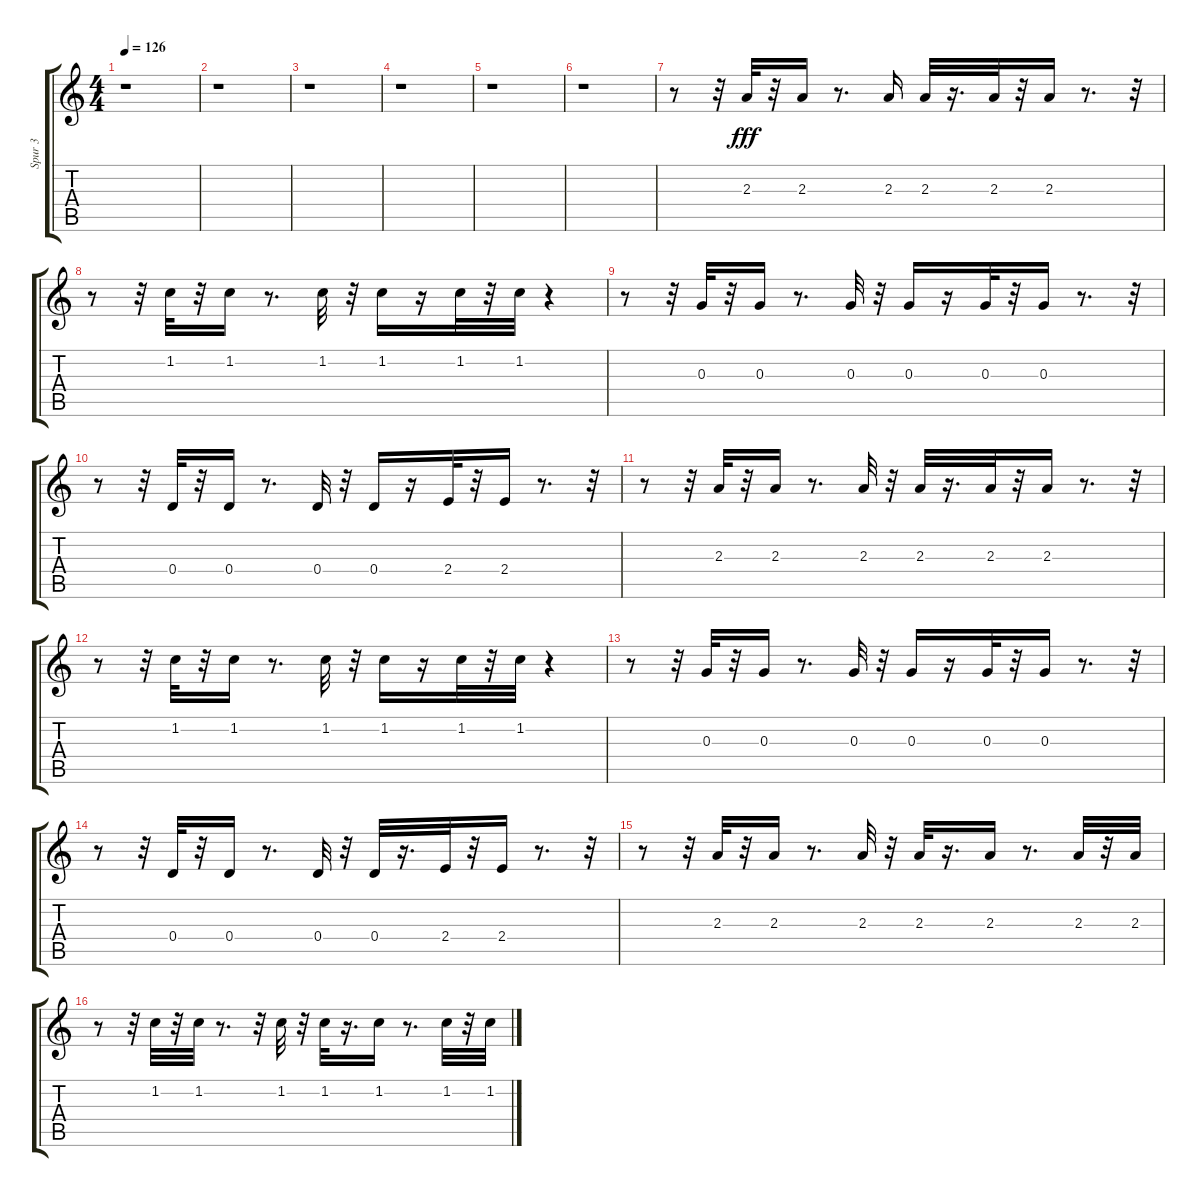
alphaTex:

\track ("Spur 3" "Spur 3") {instrument electricguitarmuted}
\staff {score tabs}
\tuning (E4 B3 G3 D3 A2 E2) {hide}
\ts (4 4)
\tempo 126
\clef g2
\ks c
r.1{dy fff instrument electricguitarmuted} |
r.1 |
r.1 |
r.1 |
r.1 |
r.1 |
r.8 r.32 2.3.32 r.32 2.3.16 r.8{d} 2.3.16 2.3.32 r.16{d} 2.3.32 r.32 2.3.16 r.8{d} r.32 |
r.8 r.32 1.2.32 r.32 1.2.16 r.8{d} 1.2.32 r.32 1.2.16 r.16 1.2.32 r.32 1.2.32 r.4 |
r.8 r.32 0.3.32 r.32 0.3.16 r.8{d} 0.3.32 r.32 0.3.16 r.16 0.3.32 r.32 0.3.16 r.8{d} r.32 |
r.8 r.32 0.4.32 r.32 0.4.16 r.8{d} 0.4.32 r.32 0.4.16 r.16 2.4.32 r.32 2.4.16 r.8{d} r.32 |
r.8 r.32 2.3.32 r.32 2.3.16 r.8{d} 2.3.32 r.32 2.3.32 r.16{d} 2.3.32 r.32 2.3.16 r.8{d} r.32 |
r.8 r.32 1.2.32 r.32 1.2.16 r.8{d} 1.2.32 r.32 1.2.16 r.16 1.2.32 r.32 1.2.32 r.4 |
r.8 r.32 0.3.32 r.32 0.3.16 r.8{d} 0.3.32 r.32 0.3.16 r.16 0.3.32 r.32 0.3.16 r.8{d} r.32 |
r.8 r.32 0.4.32 r.32 0.4.16 r.8{d} 0.4.32 r.32 0.4.32 r.16{d} 2.4.32 r.32 2.4.16 r.8{d} r.32 |
r.8 r.32 2.3.32 r.32 2.3.16 r.8{d} 2.3.32 r.32 2.3.32 r.16{d} 2.3.16 r.8{d} 2.3.32 r.32 2.3.32 |
r.8 r.32 1.2.32 r.32 1.2.32 r.8{d} r.32 1.2.32 r.32 1.2.32 r.16{d} 1.2.16 r.8{d} 1.2.32 r.32 1.2.32
